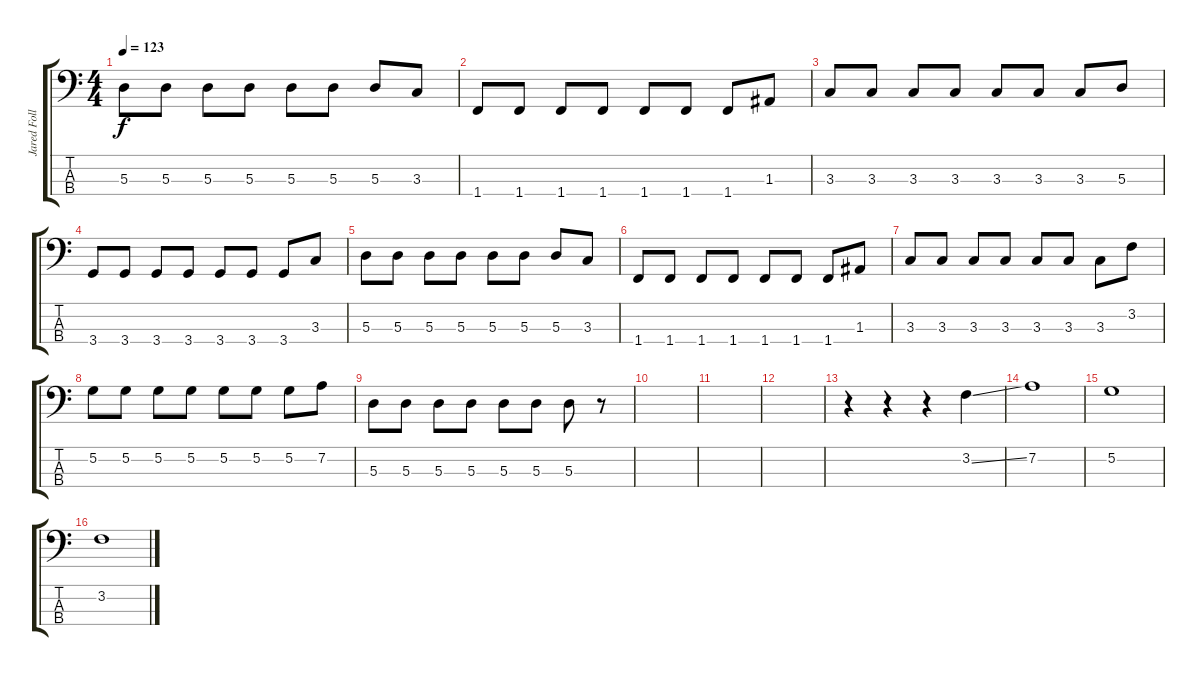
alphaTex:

\track ("Jared Followill" "Jared Foll") {instrument electricbasspick}
\staff {score tabs}
\tuning (G2 D2 A1 E1) {hide}
\ts (4 4)
\tempo 123
\clef f4
\ks c
5.3.8{dy f} 5.3.8 5.3.8 5.3.8 5.3.8 5.3.8 5.3.8 3.3.8 |
1.4.8 1.4.8 1.4.8 1.4.8 1.4.8 1.4.8 1.4.8 1.3.8 |
3.3.8 3.3.8 3.3.8 3.3.8 3.3.8 3.3.8 3.3.8 5.3.8 |
3.4.8 3.4.8 3.4.8 3.4.8 3.4.8 3.4.8 3.4.8 3.3.8 |
5.3.8 5.3.8 5.3.8 5.3.8 5.3.8 5.3.8 5.3.8 3.3.8 |
1.4.8 1.4.8 1.4.8 1.4.8 1.4.8 1.4.8 1.4.8 1.3.8 |
3.3.8 3.3.8 3.3.8 3.3.8 3.3.8 3.3.8 3.3.8 3.2.8 |
5.2.8 5.2.8 5.2.8 5.2.8 5.2.8 5.2.8 5.2.8 7.2.8 |
5.3.8 5.3.8 5.3.8 5.3.8 5.3.8 5.3.8 5.3.8 r.8 |
|
|
|
r.4 r.4 r.4 3.2{ss}.4 |
7.2.1 |
5.2.1 |
3.2.1
